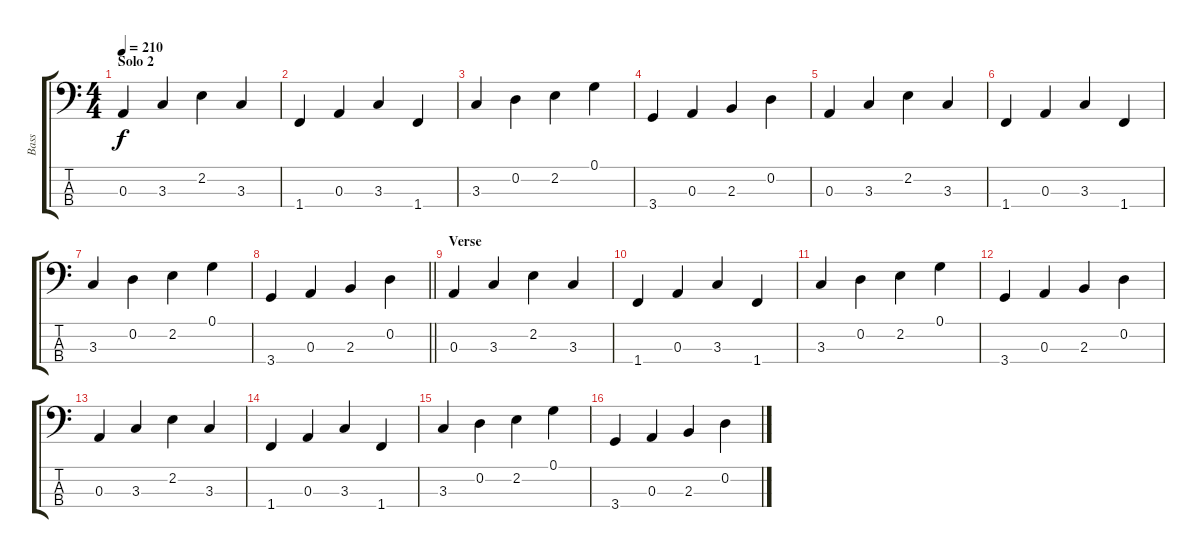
\track ("Bass" "Bass") {instrument electricbassfinger}
\staff {score tabs}
\tuning (G2 D2 A1 E1) {hide}
\ts (4 4)
\section ("" "Solo 2")
\tempo 210
\clef f4
\ks c
0.3.4{dy f} 3.3.4 2.2.4 3.3.4 |
1.4.4 0.3.4 3.3.4 1.4.4 |
3.3.4 0.2.4 2.2.4 0.1.4 |
3.4.4 0.3.4 2.3.4 0.2.4 |
0.3.4 3.3.4 2.2.4 3.3.4 |
1.4.4 0.3.4 3.3.4 1.4.4 |
3.3.4 0.2.4 2.2.4 0.1.4 |
\barLineRight lightlight
3.4.4 0.3.4 2.3.4 0.2.4 |
\section ("" "Verse")
0.3.4 3.3.4 2.2.4 3.3.4 |
1.4.4 0.3.4 3.3.4 1.4.4 |
3.3.4 0.2.4 2.2.4 0.1.4 |
3.4.4 0.3.4 2.3.4 0.2.4 |
0.3.4 3.3.4 2.2.4 3.3.4 |
1.4.4 0.3.4 3.3.4 1.4.4 |
3.3.4 0.2.4 2.2.4 0.1.4 |
3.4.4 0.3.4 2.3.4 0.2.4
